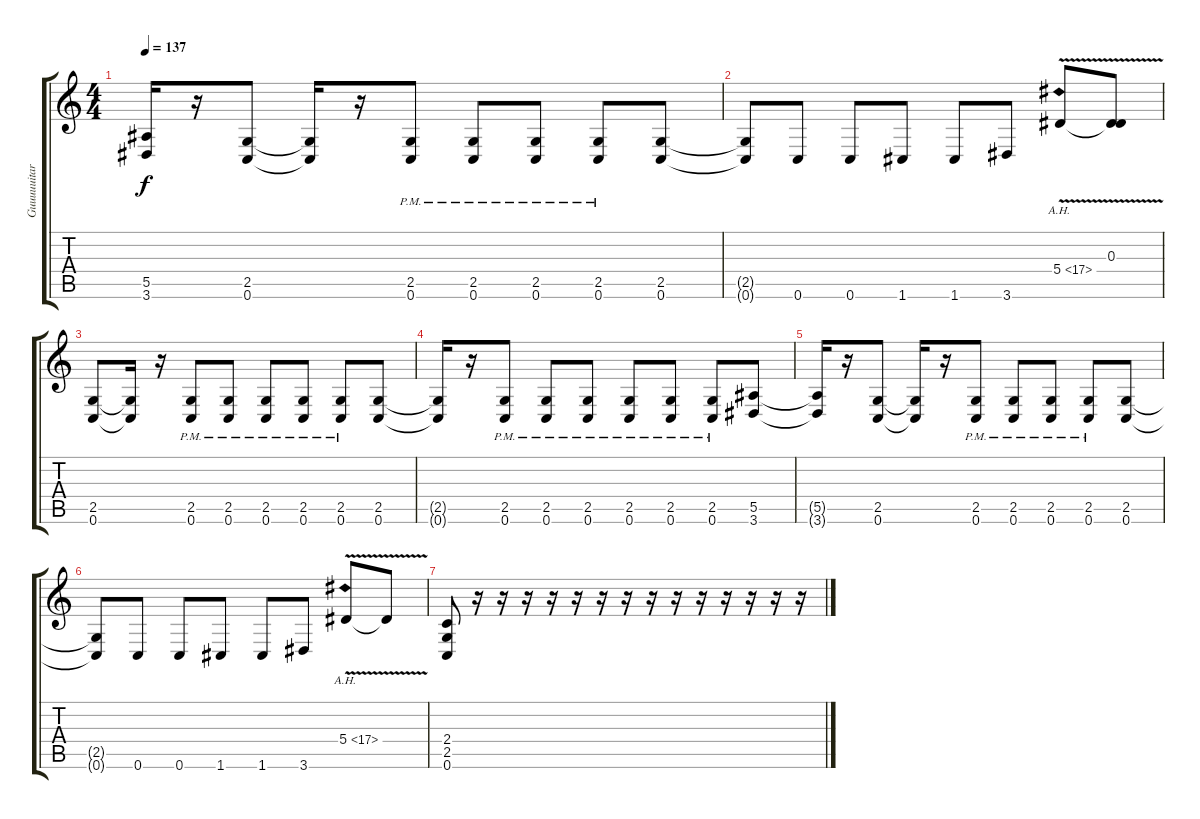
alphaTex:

\track ("Guuuuuitar" "Guuuuuitar") {instrument distortionguitar}
\staff {score tabs}
\tuning (C4 G3 Eb3 Bb2 F2 C2) {hide}
\ts (4 4)
\tempo 137
\clef g2
\ks c
(5.5{t} 3.6{t}).16{dy f} r.16 (2.5 0.6).8 (2.5{t} 0.6{t}).16 r.16 (2.5{pm} 0.6{pm}).8 (2.5{pm} 0.6{pm}).8 (2.5{pm} 0.6{pm}).8 (2.5{pm} 0.6{pm}).8 (2.5 0.6).8 |
(2.5{t} 0.6{t}).8 0.6.8 0.6.8 1.6.8 1.6.8 3.6.8 5.4{ah 12 v}.8 (0.3 5.4{t}).8 |
(2.5 0.6).8 (2.5{t} 0.6{t}).16 r.16 (2.5{pm} 0.6{pm}).8 (2.5{pm} 0.6{pm}).8 (2.5{pm} 0.6{pm}).8 (2.5{pm} 0.6{pm}).8 (2.5{pm} 0.6{pm}).8 (2.5 0.6).8 |
(2.5{t} 0.6{t}).16 r.16 (2.5{pm} 0.6{pm}).8 (2.5{pm} 0.6{pm}).8 (2.5{pm} 0.6{pm}).8 (2.5{pm} 0.6{pm}).8 (2.5{pm} 0.6{pm}).8 (2.5{pm} 0.6{pm}).8 (5.5 3.6).8 |
(5.5{t} 3.6{t}).16 r.16 (2.5 0.6).8 (2.5{t} 0.6{t}).16 r.16 (2.5{pm} 0.6{pm}).8 (2.5{pm} 0.6{pm}).8 (2.5{pm} 0.6{pm}).8 (2.5{pm} 0.6{pm}).8 (2.5 0.6).8 |
(2.5{t} 0.6{t}).8 0.6.8 0.6.8 1.6.8 1.6.8 3.6.8 5.4{ah 12 v}.8 5.4{t}.8 |
(2.4 2.5 0.6).8 r.16 r.16 r.16 r.16 r.16 r.16 r.16 r.16 r.16 r.16 r.16 r.16 r.16 r.16
